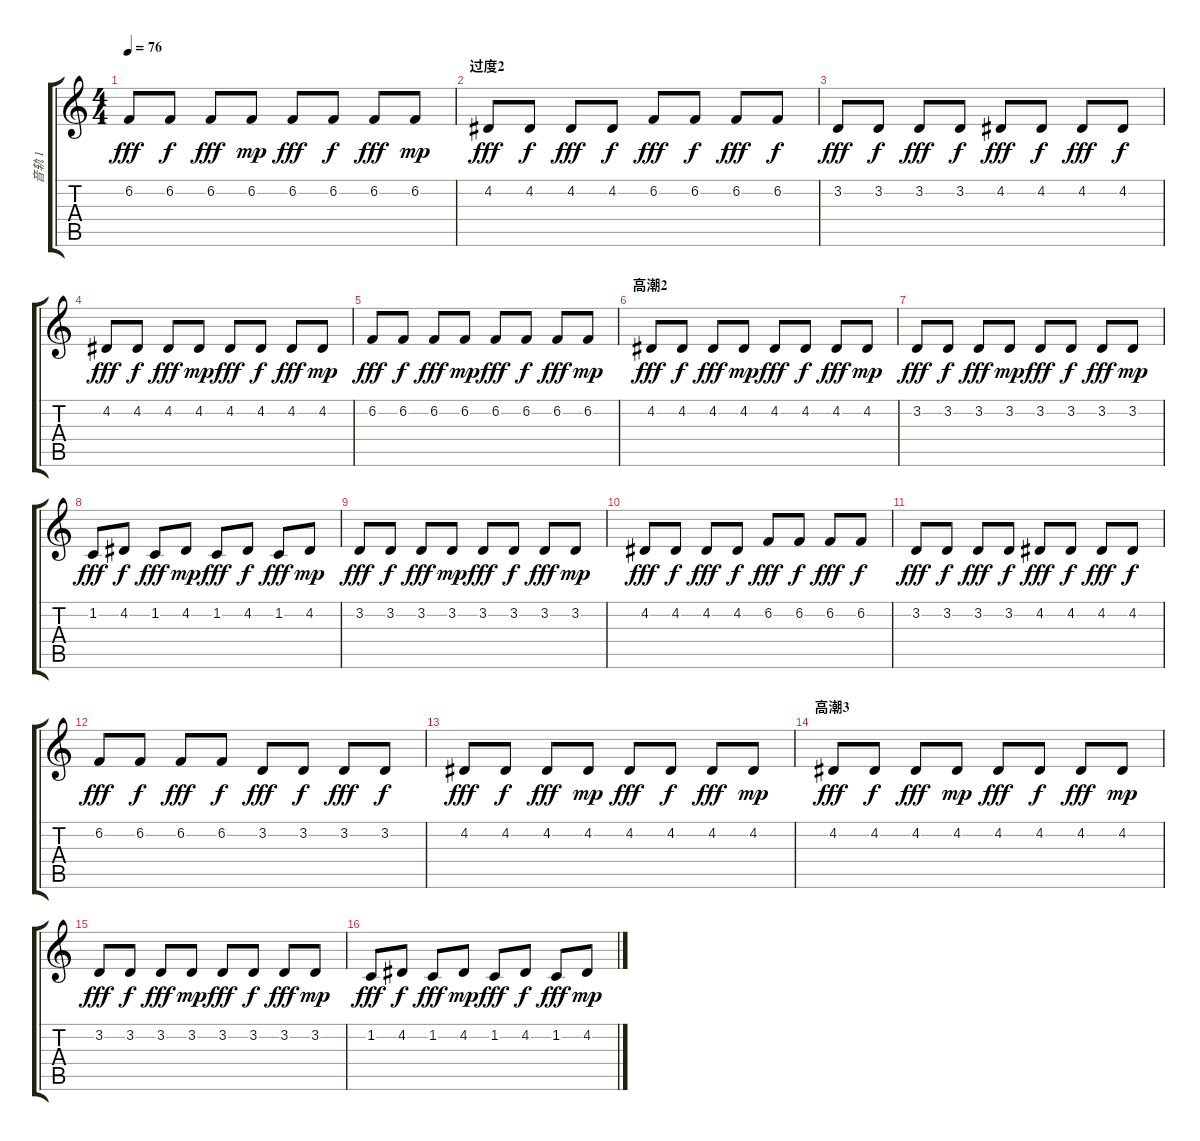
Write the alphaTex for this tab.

\track ("音轨 1" "音轨 1") {instrument acousticgrandpiano}
\staff {score tabs}
\tuning (E4 B3 G3 D3 A2 E2) {hide}
\ts (4 4)
\tempo 76
\clef g2
\ks c
6.2.8{dy fff} 6.2.8{dy f} 6.2.8{dy fff} 6.2.8{dy mp} 6.2.8{dy fff} 6.2.8{dy f} 6.2.8{dy fff} 6.2.8{dy mp} |
\section ("" "过度2")
4.2.8{dy fff} 4.2.8{dy f} 4.2.8{dy fff} 4.2.8{dy f} 6.2.8{dy fff} 6.2.8{dy f} 6.2.8{dy fff} 6.2.8{dy f} |
3.2.8{dy fff} 3.2.8{dy f} 3.2.8{dy fff} 3.2.8{dy f} 4.2.8{dy fff} 4.2.8{dy f} 4.2.8{dy fff} 4.2.8{dy f} |
4.2.8{dy fff} 4.2.8{dy f} 4.2.8{dy fff} 4.2.8{dy mp} 4.2.8{dy fff} 4.2.8{dy f} 4.2.8{dy fff} 4.2.8{dy mp} |
6.2.8{dy fff} 6.2.8{dy f} 6.2.8{dy fff} 6.2.8{dy mp} 6.2.8{dy fff} 6.2.8{dy f} 6.2.8{dy fff} 6.2.8{dy mp} |
\section ("" "高潮2")
4.2.8{dy fff} 4.2.8{dy f} 4.2.8{dy fff} 4.2.8{dy mp} 4.2.8{dy fff} 4.2.8{dy f} 4.2.8{dy fff} 4.2.8{dy mp} |
3.2.8{dy fff} 3.2.8{dy f} 3.2.8{dy fff} 3.2.8{dy mp} 3.2.8{dy fff} 3.2.8{dy f} 3.2.8{dy fff} 3.2.8{dy mp} |
1.2.8{dy fff} 4.2.8{dy f} 1.2.8{dy fff} 4.2.8{dy mp} 1.2.8{dy fff} 4.2.8{dy f} 1.2.8{dy fff} 4.2.8{dy mp} |
3.2.8{dy fff} 3.2.8{dy f} 3.2.8{dy fff} 3.2.8{dy mp} 3.2.8{dy fff} 3.2.8{dy f} 3.2.8{dy fff} 3.2.8{dy mp} |
4.2.8{dy fff} 4.2.8{dy f} 4.2.8{dy fff} 4.2.8{dy f} 6.2.8{dy fff} 6.2.8{dy f} 6.2.8{dy fff} 6.2.8{dy f} |
3.2.8{dy fff} 3.2.8{dy f} 3.2.8{dy fff} 3.2.8{dy f} 4.2.8{dy fff} 4.2.8{dy f} 4.2.8{dy fff} 4.2.8{dy f} |
6.2.8{dy fff} 6.2.8{dy f} 6.2.8{dy fff} 6.2.8{dy f} 3.2.8{dy fff} 3.2.8{dy f} 3.2.8{dy fff} 3.2.8{dy f} |
4.2.8{dy fff} 4.2.8{dy f} 4.2.8{dy fff} 4.2.8{dy mp} 4.2.8{dy fff} 4.2.8{dy f} 4.2.8{dy fff} 4.2.8{dy mp} |
\section ("" "高潮3")
4.2.8{dy fff} 4.2.8{dy f} 4.2.8{dy fff} 4.2.8{dy mp} 4.2.8{dy fff} 4.2.8{dy f} 4.2.8{dy fff} 4.2.8{dy mp} |
3.2.8{dy fff} 3.2.8{dy f} 3.2.8{dy fff} 3.2.8{dy mp} 3.2.8{dy fff} 3.2.8{dy f} 3.2.8{dy fff} 3.2.8{dy mp} |
1.2.8{dy fff} 4.2.8{dy f} 1.2.8{dy fff} 4.2.8{dy mp} 1.2.8{dy fff} 4.2.8{dy f} 1.2.8{dy fff} 4.2.8{dy mp}
